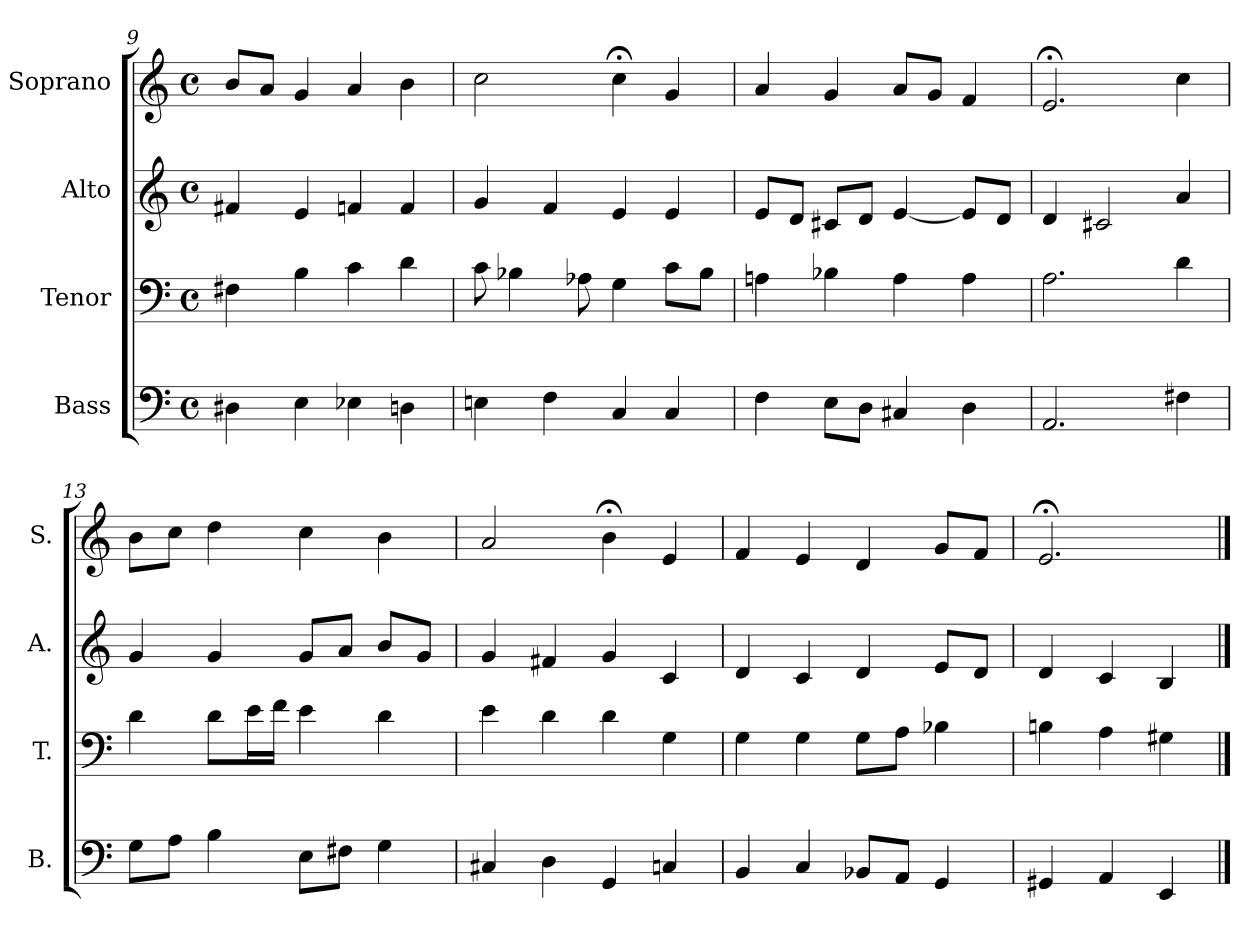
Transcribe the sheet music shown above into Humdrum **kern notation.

**kern	**kern	**kern	**kern
*part4	*part3	*part2	*part1
*staff4	*staff3	*staff2	*staff1
*I"Bass	*I"Tenor	*I"Alto	*I"Soprano
*I'B.	*I'T.	*I'A.	*I'S.
!!LO:LB:g=z
*clefF4	*clefF4	*clefG2	*clefG2
*k[]	*k[]	*k[]	*k[]
*a:	*a:	*a:	*a:
*M4/4	*M4/4	*M4/4	*M4/4
*met(c)	*met(c)	*met(c)	*met(c)
=9	=9	=9	=9
4D#X\	4F#X\	4f#X/	8b/L
.	.	.	8a/J
4E\	4B\	4e/	4g/
4E-X\	4c\	4fn/	4a/
4Dn\	4d\	4f/	4b\
=10	=10	=10	=10
4En\	8c\	4g/	2cc\
.	4B-X\	.	.
4F\	.	4f/	.
.	8A-X\	.	.
4C/	4G\	4e/	4cc;<\
4C/	8c\L	4e/	4g/
.	8B-\J	.	.
=11	=11	=11	=11
4F\	4An\	8e/L	4a/
.	.	8d/J	.
8E\L	4B-X\	8c#X/L	4g/
8D\J	.	8d/J	.
4C#X/	4A\	[4e/	8a/L
.	.	.	8g/J
4D\	4A\	8e/L]	4f/
.	.	8d/J	.
=12	=12	=12	=12
2.AA/	2.A\	4d/	2.e;</
.	.	2c#X/	.
4F#X\	4d\	4a/	4cc\
!!LO:PB:g=z
=13	=13	=13	=13
8G\L	4d\	4g/	8b\L
8A\J	.	.	8cc\J
4B\	8d\L	4g/	4dd\
.	16e\L	.	.
.	16f\JJ	.	.
8E\L	4e\	8g/L	4cc\
8F#X\J	.	8a/J	.
4G\	4d\	8b/L	4b\
.	.	8g/J	.
=14	=14	=14	=14
4C#X/	4e\	4g/	2a/
4D\	4d\	4f#X/	.
4GG/	4d\	4g/	4b;<\
4Cn/	4G\	4c/	4e/
=15	=15	=15	=15
4BB/	4G\	4d/	4f/
4C/	4G\	4c/	4e/
8BB-X/L	8G\L	4d/	4d/
8AA/J	8A\J	.	.
4GG/	4B-X\	8e/L	8g/L
.	.	8d/J	8f/J
=16	=16	=16	=16
4GG#X/	4Bn\	4d/	2.e;</
4AA/	4A\	4c/	.
4EE/	4G#X\	4B/	.
==	==	==	==
*-	*-	*-	*-
